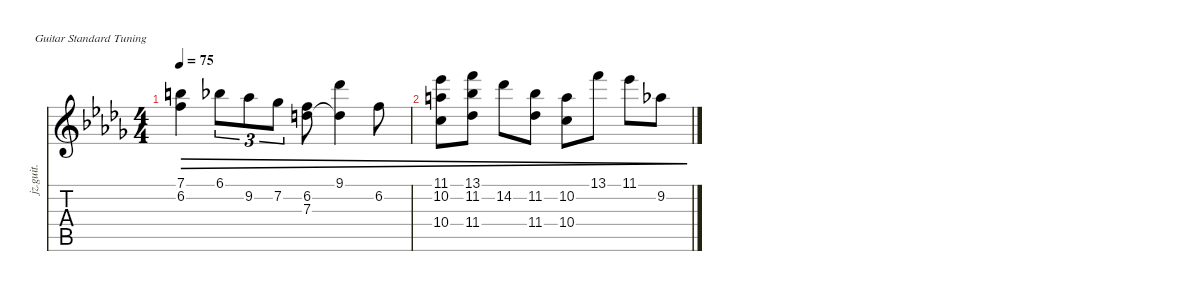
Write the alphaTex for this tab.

\defaultSystemsLayout 4
\hideDynamics
\bracketExtendMode nobrackets
\otherSystemsTrackNameOrientation horizontal
\track ("Jazz Guitar" "jz.guit.") {instrument electricguitarjazz}
\staff {score tabs}
\tuning (E4 B3 G3 D3 A2 E2)
\ts (4 4)
\tempo 75
\clef g2
\ks db
(7.1{acc forcenatural} 6.2{acc forcenatural}).4{dec dy mp beam Down} 6.1{acc b}.8{tu (3 2) dec beam Down} 9.2{acc b}.8{tu (3 2) dec beam Down} 7.2{acc b}.8{tu (3 2) dec beam Down} (6.2{acc forcenatural} 7.3{acc forcenatural}).8{dec beam Down} (9.1{acc b} 7.3{t acc forcenatural}).4{dec beam Down} 6.2{acc forcenatural}.8{dec beam Down} |
(11.1{acc b} 10.4{acc forcenatural} 10.2{acc forcenatural}).8{dec beam Down} (13.1{acc forcenatural} 11.4{acc b} 11.2{acc b}).8{dec beam Down} 14.2{acc b}.8{dec beam Down} (11.2{acc b} 11.4{acc b}).8{dec beam Down} (10.4{acc forcenatural} 10.2{acc forcenatural}).8{dec beam Down} 13.1{acc forcenatural}.8{dec beam Down} 11.1{acc b}.8{dec beam Down} 9.2{acc b}.8{dec beam Down}
